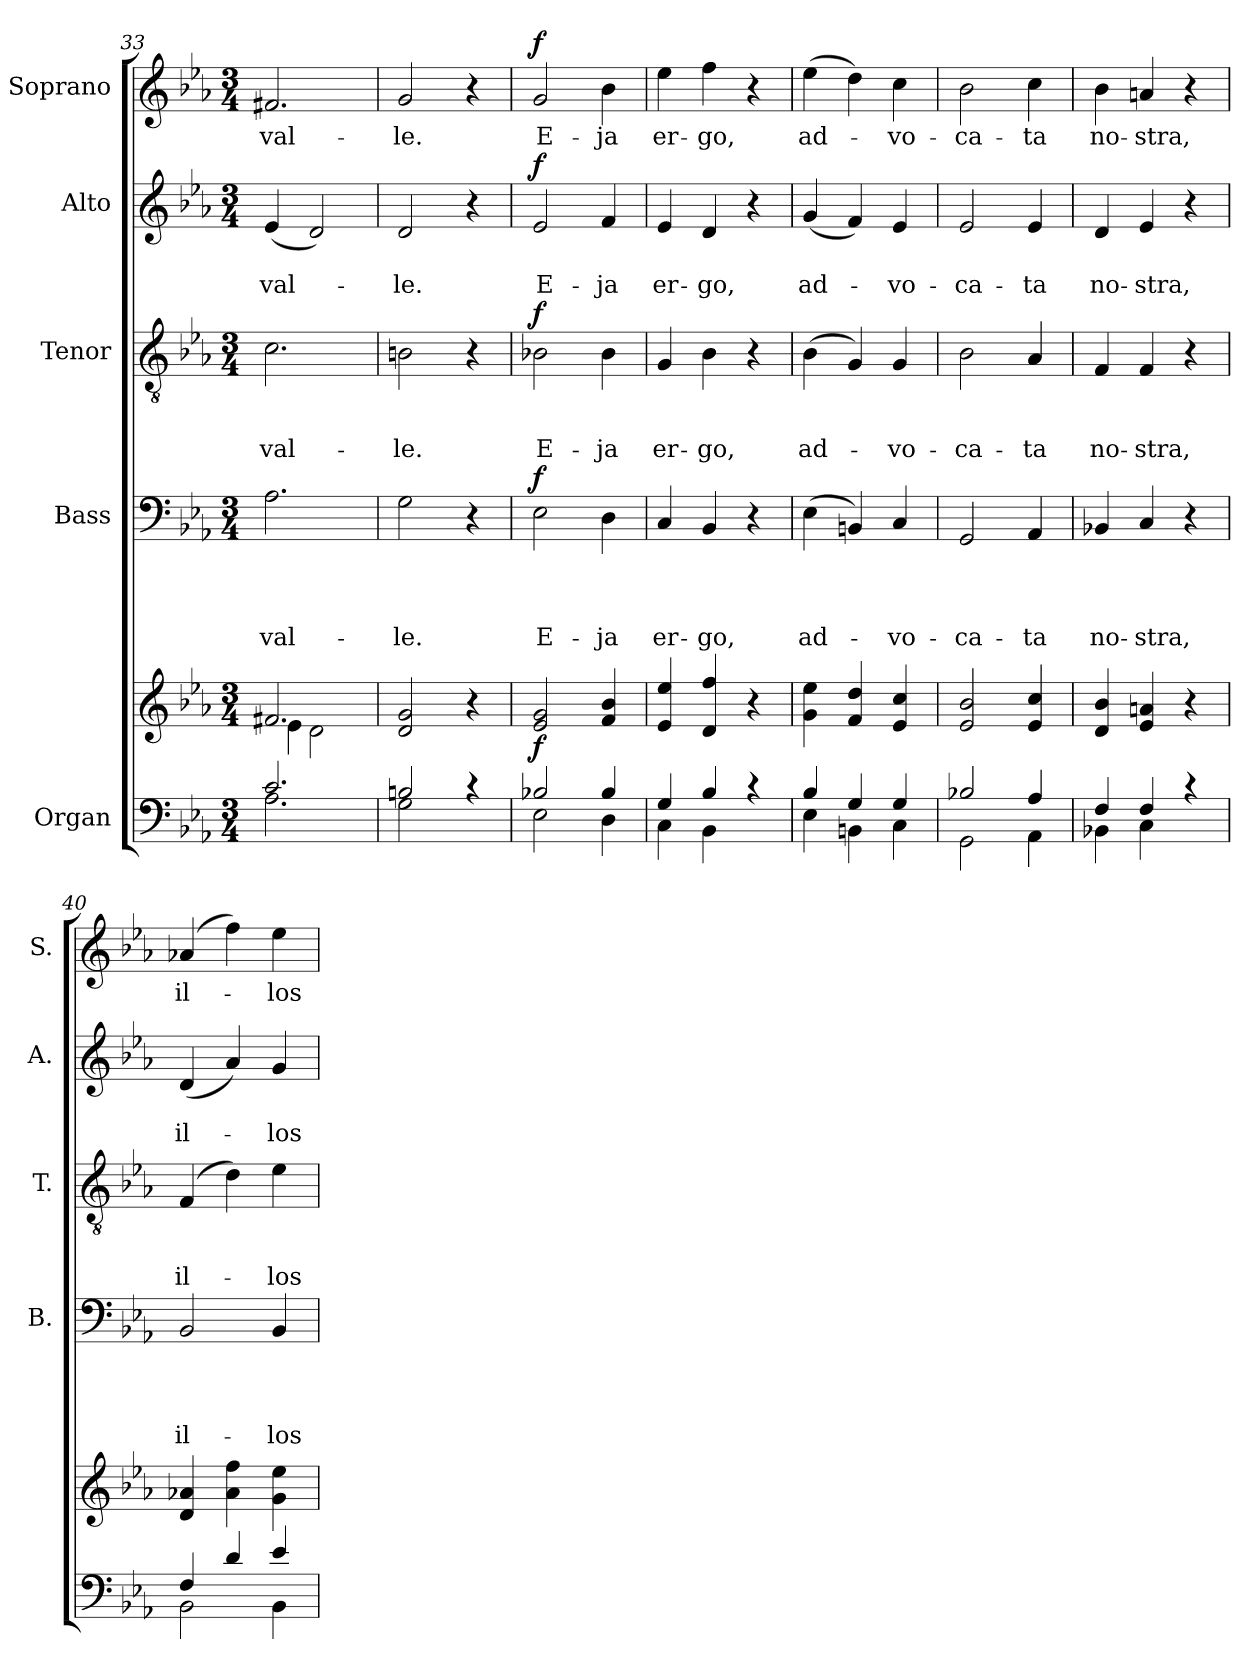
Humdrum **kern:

**kern	**kern	**dynam	**kern	**text	**text	**text	**text	**dynam	**kern	**text	**text	**text	**dynam	**kern	**text	**text	**dynam	**kern	**text	**dynam
*part5	*part5	*part5	*part4	*part4	*part4	*part4	*part4	*part4	*part3	*part3	*part3	*part3	*part3	*part2	*part2	*part2	*part2	*part1	*part1	*part1
*staff6	*staff5	*staff5/6	*staff4	*staff4	*staff4	*staff4	*staff4	*staff4	*staff3	*staff3	*staff3	*staff3	*staff3	*staff2	*staff2	*staff2	*staff2	*staff1	*staff1	*staff1
*I"Organ	*	*	*I"Bass	*	*	*	*	*	*I"Tenor	*	*	*	*	*I"Alto	*	*	*	*I"Soprano	*	*
*	*	*	*I'B.	*	*	*	*	*	*I'T.	*	*	*	*	*I'A.	*	*	*	*I'S.	*	*
*clefF4	*clefG2	*	*clefF4	*	*	*	*	*	*clefGv2	*	*	*	*	*clefG2	*	*	*	*clefG2	*	*
*k[b-e-a-]	*k[b-e-a-]	*	*k[b-e-a-]	*	*	*	*	*	*k[b-e-a-]	*	*	*	*	*k[b-e-a-]	*	*	*	*k[b-e-a-]	*	*
*E-:	*E-:	*	*E-:	*	*	*	*	*	*E-:	*	*	*	*	*E-:	*	*	*	*E-:	*	*
*M3/4	*M3/4	*	*M3/4	*	*	*	*	*	*M3/4	*	*	*	*	*M3/4	*	*	*	*M3/4	*	*
=33	=33	=33	=33	=33	=33	=33	=33	=33	=33	=33	=33	=33	=33	=33	=33	=33	=33	=33	=33	=33
*^	*^	*	*	*	*	*	*	*	*	*	*	*	*	*	*	*	*	*	*	*
!	!	!	!	!	!	!	!	!	!LO:LY:b	!	!	!	!	!LO:LY:b	!	!	!	!LO:LY:b	!	!	!LO:LY:b	!
2.c/	2.A-\	2.f#X/	4e-\	.	2.A-\	.	.	.	val-	.	2.c\	.	.	val-	.	(<4e-/	.	val-	.	2.f#X/	val-	.
.	.	.	2d\	.	.	.	.	.	.	.	.	.	.	.	.	2d/)	.	.	.	.	.	.
=34	=34	=34	=34	=34	=34	=34	=34	=34	=34	=34	=34	=34	=34	=34	=34	=34	=34	=34	=34	=34	=34	=34
!	!	!	!	!	!	!	!	!	!LO:LY:b	!	!	!	!	!LO:LY:b	!	!	!	!LO:LY:b	!	!	!LO:LY:b	!
*	*	*v	*v	*	*	*	*	*	*	*	*	*	*	*	*	*	*	*	*	*	*	*
2Bn/	2G\	2d/ 2g/	.	2G\	.	.	.	-le.	.	2Bn\	.	.	-le.	.	2d/	.	-le.	.	2g/	-le.	.
4rc	4ryy	4r	.	4r	.	.	.	.	.	4r	.	.	.	.	4r	.	.	.	4r	.	.
!!LO:PB:g=z
=35	=35	=35	=35	=35	=35	=35	=35	=35	=35	=35	=35	=35	=35	=35	=35	=35	=35	=35	=35	=35	=35
!	!	!	!LO:DY:a=2	!	!	!	!	!LO:LY:b	!LO:DY:a	!	!	!	!LO:LY:b	!LO:DY:a	!	!	!LO:LY:b	!LO:DY:a	!	!LO:LY:b	!LO:DY:a
2B-X/	2E-\	2e-/ 2g/	f	2E-\	.	.	.	E-	f	2B-X\	.	.	E-	f	2e-/	.	E-	f	2g/	E-	f
!	!	!	!	!	!	!	!	!LO:LY:b	!	!	!	!	!LO:LY:b	!	!	!	!LO:LY:b	!	!	!LO:LY:b	!
4B-/	4D\	4f/ 4b-/	.	4D\	.	.	.	-ja	.	4B-\	.	.	-ja	.	4f/	.	-ja	.	4b-\	-ja	.
=36	=36	=36	=36	=36	=36	=36	=36	=36	=36	=36	=36	=36	=36	=36	=36	=36	=36	=36	=36	=36	=36
!	!	!	!	!	!	!	!	!LO:LY:b	!	!	!	!	!LO:LY:b	!	!	!	!LO:LY:b	!	!	!LO:LY:b	!
4G/	4C\	4e-/ 4ee-/	.	4C/	.	.	.	er-	.	4G/	.	.	er-	.	4e-/	.	er-	.	4ee-\	er-	.
!	!	!	!	!	!	!	!	!LO:LY:b	!	!	!	!	!LO:LY:b	!	!	!	!LO:LY:b	!	!	!LO:LY:b	!
4B-/	4BB-\	4d/ 4ff/	.	4BB-/	.	.	.	-go,	.	4B-\	.	.	-go,	.	4d/	.	-go,	.	4ff\	-go,	.
4rc	4ryy	4r	.	4r	.	.	.	.	.	4r	.	.	.	.	4r	.	.	.	4r	.	.
=37	=37	=37	=37	=37	=37	=37	=37	=37	=37	=37	=37	=37	=37	=37	=37	=37	=37	=37	=37	=37	=37
!	!	!	!	!	!	!	!	!LO:LY:b	!	!	!	!	!LO:LY:b	!	!	!	!LO:LY:b	!	!	!LO:LY:b	!
4B-/	4E-\	4g\ 4ee-\	.	(>4E-\	.	.	.	ad-	.	(>4B-\	.	.	ad-	.	(<4g/	.	ad-	.	(>4ee-\	ad-	.
4G/	4BBn\	4f/ 4dd/	.	4BBn/)	.	.	.	.	.	4G/)	.	.	.	.	4f/)	.	.	.	4dd\)	.	.
!	!	!	!	!	!	!	!	!LO:LY:b	!	!	!	!	!LO:LY:b	!	!	!	!LO:LY:b	!	!	!LO:LY:b	!
4G/	4C\	4e-/ 4cc/	.	4C/	.	.	.	-vo-	.	4G/	.	.	-vo-	.	4e-/	.	-vo-	.	4cc\	-vo-	.
=38	=38	=38	=38	=38	=38	=38	=38	=38	=38	=38	=38	=38	=38	=38	=38	=38	=38	=38	=38	=38	=38
!	!	!	!	!	!	!	!	!LO:LY:b	!	!	!	!	!LO:LY:b	!	!	!	!LO:LY:b	!	!	!LO:LY:b	!
2B-X/	2GG\	2e-/ 2b-/	.	2GG/	.	.	.	-ca-	.	2B-\	.	.	-ca-	.	2e-/	.	-ca-	.	2b-\	-ca-	.
!	!	!	!	!	!	!	!	!LO:LY:b	!	!	!	!	!LO:LY:b	!	!	!	!LO:LY:b	!	!	!LO:LY:b	!
4A-/	4AA-\	4e-/ 4cc/	.	4AA-/	.	.	.	-ta	.	4A-/	.	.	-ta	.	4e-/	.	-ta	.	4cc\	-ta	.
=39	=39	=39	=39	=39	=39	=39	=39	=39	=39	=39	=39	=39	=39	=39	=39	=39	=39	=39	=39	=39	=39
!	!	!	!	!	!	!	!	!LO:LY:b	!	!	!	!	!LO:LY:b	!	!	!	!LO:LY:b	!	!	!LO:LY:b	!
4F/	4BB-X\	4d/ 4b-/	.	4BB-X/	.	.	.	no-	.	4F/	.	.	no-	.	4d/	.	no-	.	4b-\	no-	.
!	!	!	!	!	!	!	!	!LO:LY:b	!	!	!	!	!LO:LY:b	!	!	!	!LO:LY:b	!	!	!LO:LY:b	!
4F/	4C\	4e-/ 4an/	.	4C/	.	.	.	-stra,	.	4F/	.	.	-stra,	.	4e-/	.	-stra,	.	4an/	-stra,	.
4rc	4ryy	4r	.	4r	.	.	.	.	.	4r	.	.	.	.	4r	.	.	.	4r	.	.
=40	=40	=40	=40	=40	=40	=40	=40	=40	=40	=40	=40	=40	=40	=40	=40	=40	=40	=40	=40	=40	=40
!	!	!	!	!	!	!	!	!LO:LY:b	!	!	!	!	!LO:LY:b	!	!	!	!LO:LY:b	!	!	!LO:LY:b	!
4F/	2BB-\	4d/ 4a-X/	.	2BB-/	.	.	.	il-	.	(4F/	.	.	il-	.	(<4d/	.	il-	.	(4a-X/	il-	.
4d/	.	4a-\ 4ff\	.	.	.	.	.	.	.	4d\)	.	.	.	.	4a-/)	.	.	.	4ff\)	.	.
!	!	!	!	!	!	!	!	!LO:LY:b	!	!	!	!	!LO:LY:b	!	!	!	!LO:LY:b	!	!	!LO:LY:b	!
4e-/	4BB-\	4g\ 4ee-\	.	4BB-/	.	.	.	-los	.	4e-\	.	.	-los	.	4g/	.	-los	.	4ee-\	-los	.
*v	*v	*	*	*	*	*	*	*	*	*	*	*	*	*	*	*	*	*	*	*	*
=	=	=	=	=	=	=	=	=	=	=	=	=	=	=	=	=	=	=	=	=
*-	*-	*-	*-	*-	*-	*-	*-	*-	*-	*-	*-	*-	*-	*-	*-	*-	*-	*-	*-	*-
